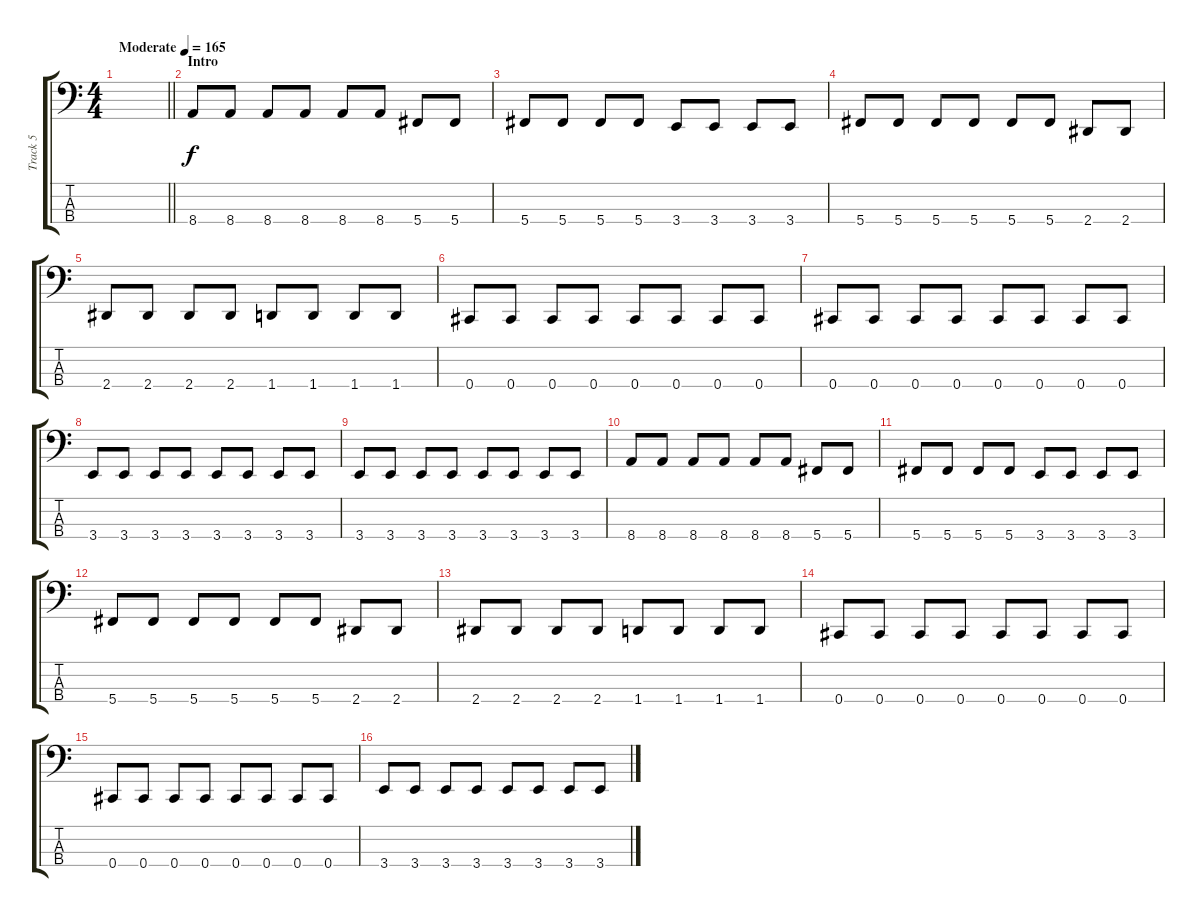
\track ("Track 5" "Track 5") {instrument electricbasspick}
\staff {score tabs}
\tuning (E2 B1 Gb1 Db1) {hide}
\ts (4 4)
\tempo (165 "Moderate")
\clef f4
\barLineRight lightlight
\ks c
|
\section ("" "Intro")
8.4.8 8.4.8 8.4.8 8.4.8 8.4.8 8.4.8 5.4.8 5.4.8 |
5.4.8 5.4.8 5.4.8 5.4.8 3.4.8 3.4.8 3.4.8 3.4.8 |
5.4.8 5.4.8 5.4.8 5.4.8 5.4.8 5.4.8 2.4.8 2.4.8 |
2.4.8 2.4.8 2.4.8 2.4.8 1.4.8 1.4.8 1.4.8 1.4.8 |
0.4.8 0.4.8 0.4.8 0.4.8 0.4.8 0.4.8 0.4.8 0.4.8 |
0.4.8 0.4.8 0.4.8 0.4.8 0.4.8 0.4.8 0.4.8 0.4.8 |
3.4.8 3.4.8 3.4.8 3.4.8 3.4.8 3.4.8 3.4.8 3.4.8 |
3.4.8 3.4.8 3.4.8 3.4.8 3.4.8 3.4.8 3.4.8 3.4.8 |
8.4.8 8.4.8 8.4.8 8.4.8 8.4.8 8.4.8 5.4.8 5.4.8 |
5.4.8 5.4.8 5.4.8 5.4.8 3.4.8 3.4.8 3.4.8 3.4.8 |
5.4.8 5.4.8 5.4.8 5.4.8 5.4.8 5.4.8 2.4.8 2.4.8 |
2.4.8 2.4.8 2.4.8 2.4.8 1.4.8 1.4.8 1.4.8 1.4.8 |
0.4.8 0.4.8 0.4.8 0.4.8 0.4.8 0.4.8 0.4.8 0.4.8 |
0.4.8 0.4.8 0.4.8 0.4.8 0.4.8 0.4.8 0.4.8 0.4.8 |
3.4.8 3.4.8 3.4.8 3.4.8 3.4.8 3.4.8 3.4.8 3.4.8
